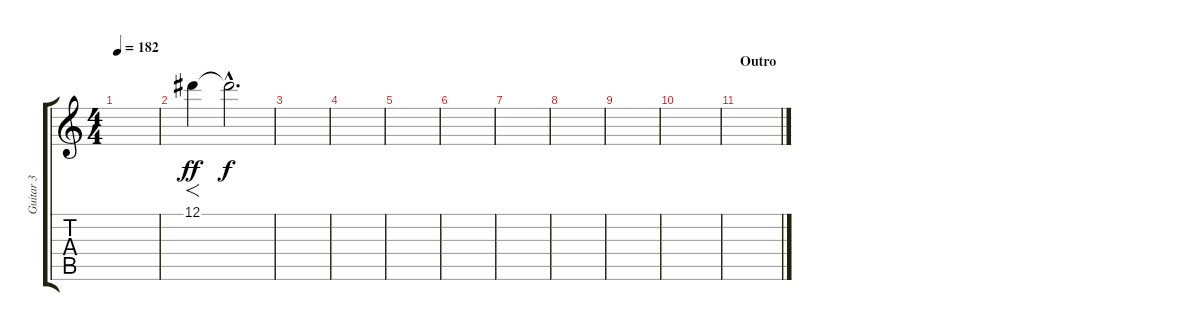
\track ("Guitar 3" "Guitar 3") {instrument electricguitarclean}
\staff {score tabs}
\tuning (Eb4 Bb3 Gb3 Db3 Ab2 Eb2) {hide}
\ts (4 4)
\tempo 182
\clef g2
\ks c
|
12.1.4{f dy ff instrument overdrivenguitar} 12.1{hac t}.2{d dy f} |
|
|
|
|
|
|
|
|
\section ("" "Outro")
